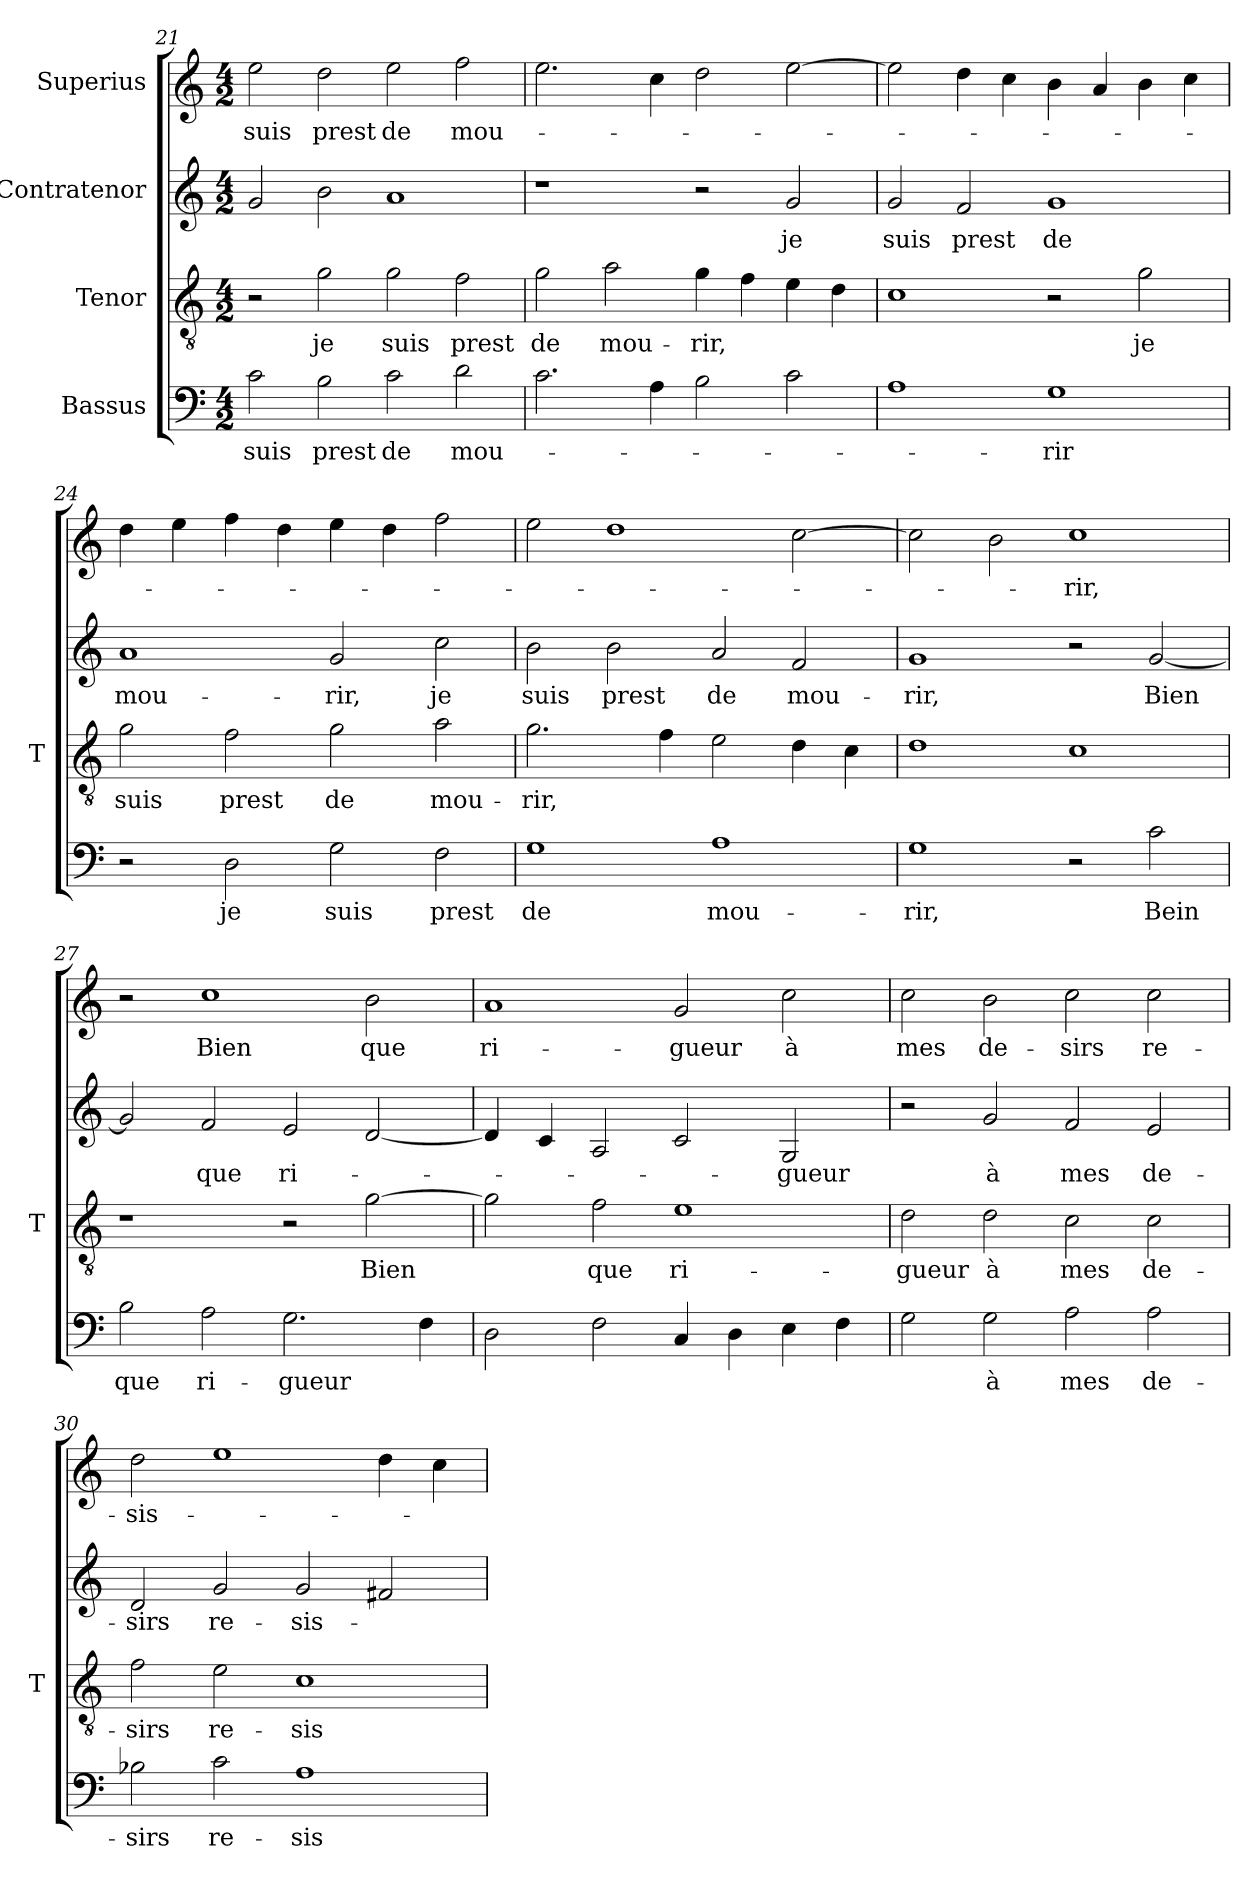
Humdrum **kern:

**kern	**text	**kern	**text	**kern	**text	**kern	**text
*part4	*part4	*part3	*part3	*part2	*part2	*part1	*part1
*staff4	*staff4	*staff3	*staff3	*staff2	*staff2	*staff1	*staff1
*I"Bassus	*	*I"Tenor	*	*I"Contratenor	*	*I"Superius	*
*	*	*I'T	*	*	*	*	*
*clefF4	*	*clefGv2	*	*clefG2	*	*clefG2	*
*k[]	*	*k[]	*	*k[]	*	*k[]	*
*M4/2	*	*M4/2	*	*M4/2	*	*M4/2	*
=21	=21	=21	=21	=21	=21	=21	=21
2c	-suis	2r	.	2g	.	2ee	-suis
2B	-prest	2g	-je	2b	.	2dd	-prest
2c	-de	2g	-suis	1a	.	2ee	-de
2d	mou-	2f	-prest	.	.	2ff	mou-
=22	=22	=22	=22	=22	=22	=22	=22
2.c	.	2g	-de	1r	.	2.ee	.
.	.	2a	mou-	.	.	.	.
4A	.	.	.	.	.	4cc	.
2B	.	4g	-rir,	2r	.	2dd	.
.	.	4f	.	.	.	.	.
2c	.	4e	.	2g	-je	[2ee	.
.	.	4d	.	.	.	.	.
=23	=23	=23	=23	=23	=23	=23	=23
1A	.	1c	.	2g	-suis	2ee]	.
.	.	.	.	2f	-prest	4dd	.
.	.	.	.	.	.	4cc	.
1G	-rir	2r	.	1g	-de	4b	.
.	.	.	.	.	.	4a	.
.	.	2g	-je	.	.	4b	.
.	.	.	.	.	.	4cc	.
=24	=24	=24	=24	=24	=24	=24	=24
2r	.	2g	-suis	1a	mou-	4dd	.
.	.	.	.	.	.	4ee	.
2D	-je	2f	-prest	.	.	4ff	.
.	.	.	.	.	.	4dd	.
2G	-suis	2g	-de	2g	-rir,	4ee	.
.	.	.	.	.	.	4dd	.
2F	-prest	2a	mou-	2cc	-je	2ff	.
=25	=25	=25	=25	=25	=25	=25	=25
1G	-de	2.g	-rir,	2b	-suis	2ee	.
.	.	.	.	2b	-prest	1dd	.
.	.	4f	.	.	.	.	.
1A	mou-	2e	.	2a	-de	.	.
.	.	4d	.	2f	mou-	[2cc	.
.	.	4c	.	.	.	.	.
=26	=26	=26	=26	=26	=26	=26	=26
1G	-rir,	1d	.	1g	-rir,	2cc]	.
.	.	.	.	.	.	2b	.
2r	.	1c	.	2r	.	1cc	-rir,
2c	-Bein	.	.	[2g	-Bien	.	.
=27	=27	=27	=27	=27	=27	=27	=27
2B	-que	1r	.	2g]	.	2r	.
2A	ri-	.	.	2f	-que	1cc	-Bien
2.G	-gueur	2r	.	2e	ri-	.	.
.	.	[2g	-Bien	[2d	.	2b	-que
4F	.	.	.	.	.	.	.
=28	=28	=28	=28	=28	=28	=28	=28
2D	.	2g]	.	4d]	.	1a	ri-
.	.	.	.	4c	.	.	.
2F	.	2f	-que	2A	.	.	.
4C	.	1e	ri-	2c	.	2g	-gueur
4D	.	.	.	.	.	.	.
4E	.	.	.	2G	-gueur	2cc	-à
4F	.	.	.	.	.	.	.
=29	=29	=29	=29	=29	=29	=29	=29
2G	.	2d	-gueur	2r	.	2cc	-mes
2G	-à	2d	-à	2g	-à	2b	de-
2A	-mes	2c	-mes	2f	-mes	2cc	-sirs
2A	de-	2c	de-	2e	de-	2cc	re-
=30	=30	=30	=30	=30	=30	=30	=30
2B-X	-sirs	2f	-sirs	2d	-sirs	2dd	sis-
2c	re-	2e	re-	2g	re-	1ee	.
1A	sis-	1c	sis-	2g	sis-	.	.
.	.	.	.	2f#X	.	4dd	.
.	.	.	.	.	.	4cc	.
=	=	=	=	=	=	=	=
*-	*-	*-	*-	*-	*-	*-	*-
